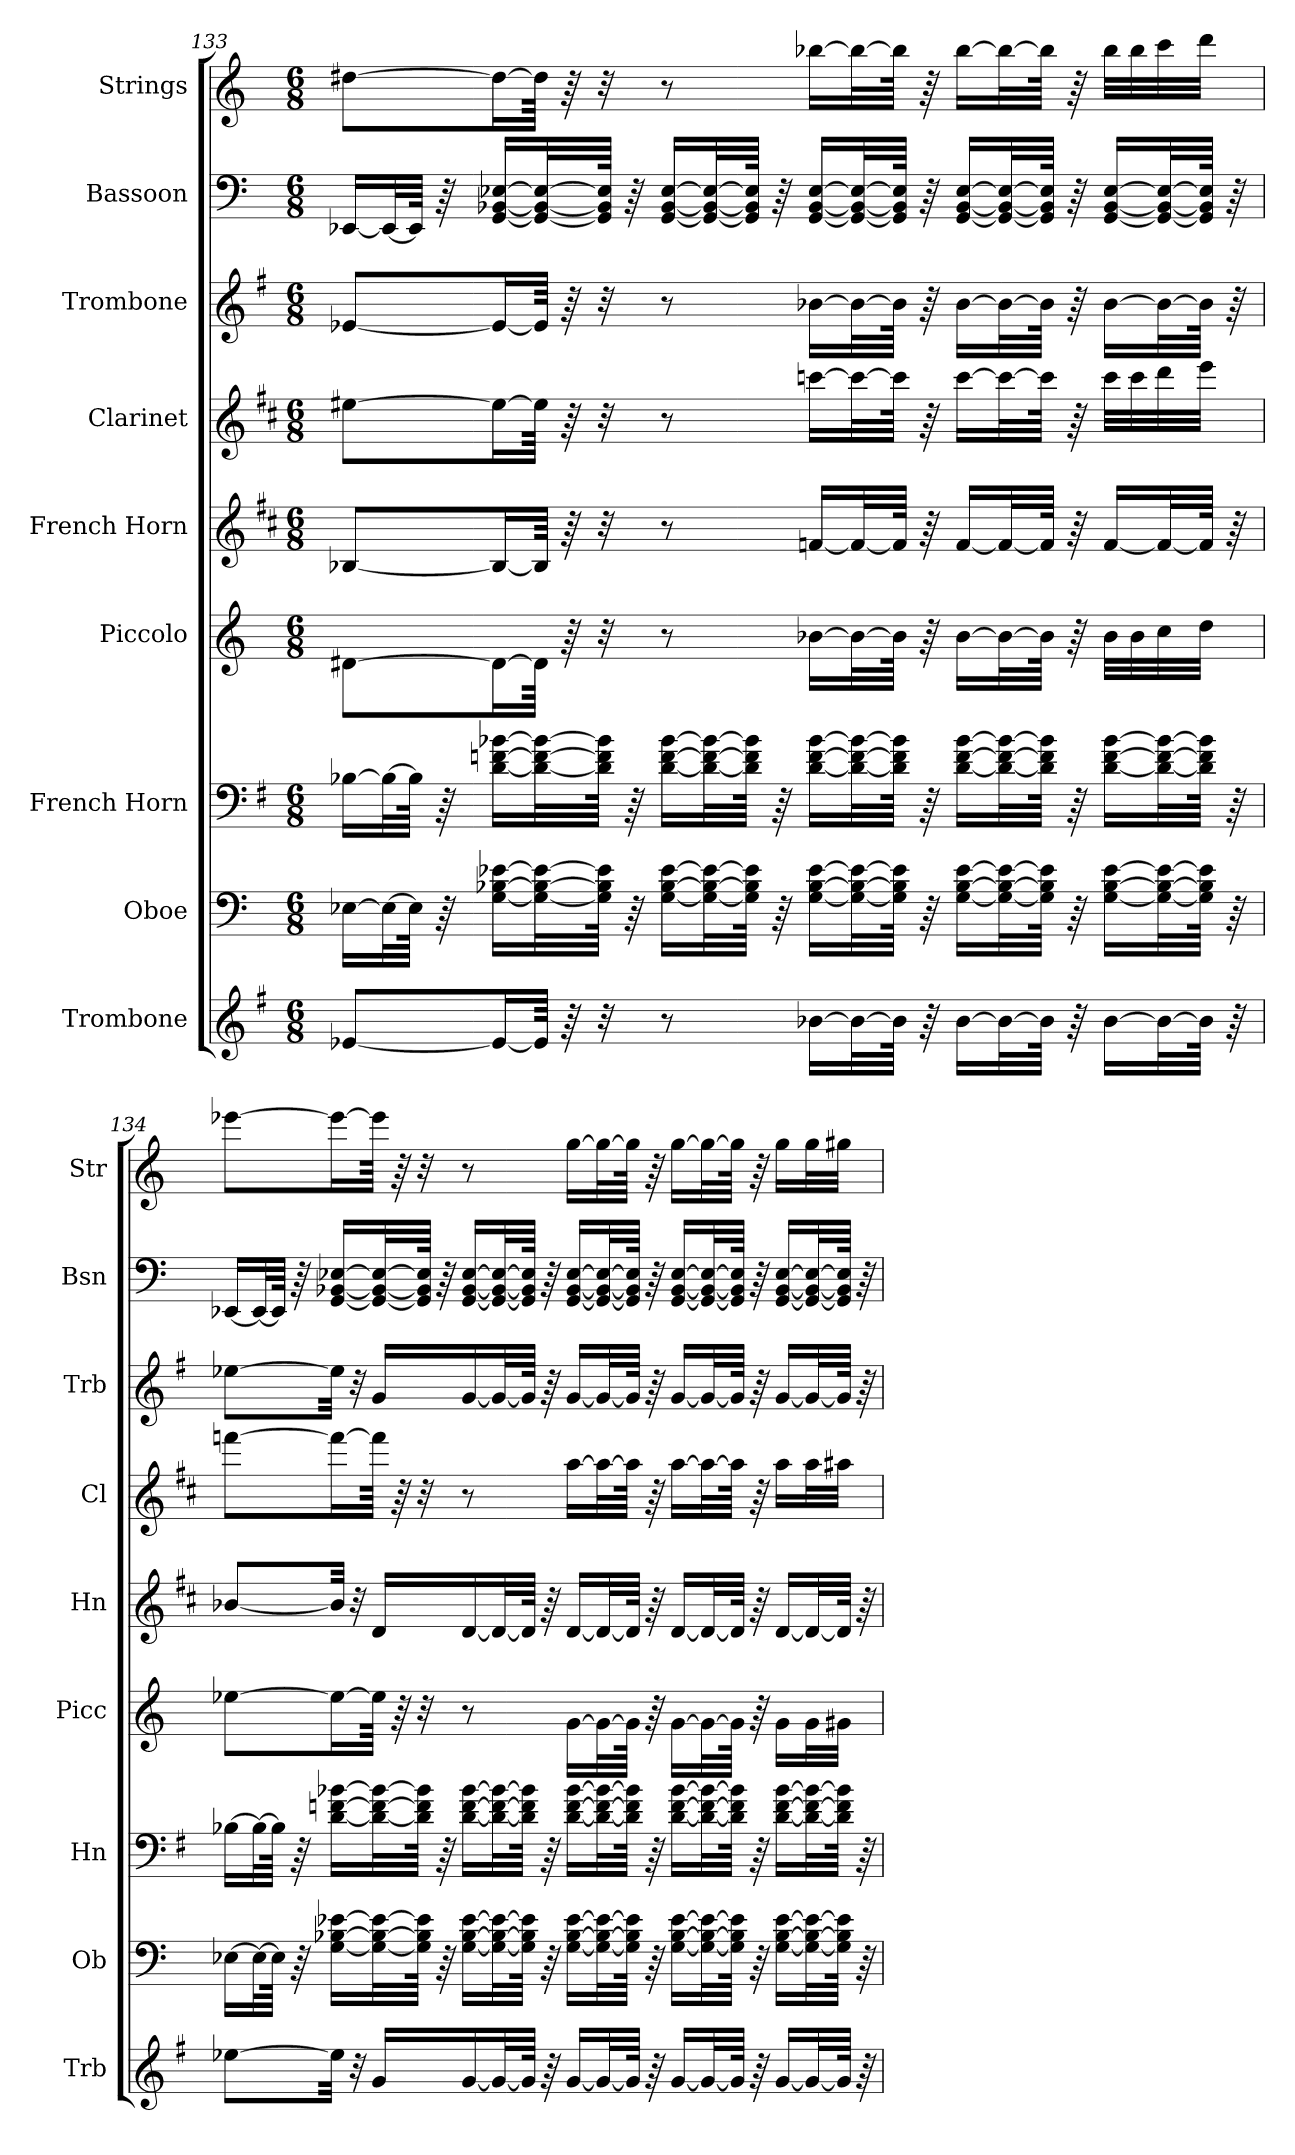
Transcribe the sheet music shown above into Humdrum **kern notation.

**kern	**kern	**kern	**kern	**kern	**kern	**kern	**kern	**kern
*part9	*part8	*part7	*part6	*part5	*part4	*part3	*part2	*part1
*staff9	*staff8	*staff7	*staff6	*staff5	*staff4	*staff3	*staff2	*staff1
*I"Trombone	*I"Oboe	*I"French Horn	*I"Piccolo	*I"French Horn	*I"Clarinet	*I"Trombone	*I"Bassoon	*I"Strings
*I'Trb	*I'Ob	*I'Hn	*I'Picc	*I'Hn	*I'Cl	*I'Trb	*I'Bsn	*I'Str
!!LO:PB:g=z
*clefG2	*clefF4	*clefF4	*clefG2	*clefG2	*clefG2	*clefG2	*clefF4	*clefG2
*	*	*ITrd4c7	*ITrd-7c-12	*ITrd4c7	*ITrd1c2	*	*	*
*k[f#]	*k[]	*k[]	*k[]	*k[f#]	*k[]	*k[f#]	*k[]	*k[]
*M6/8	*M6/8	*M6/8	*M6/8	*M6/8	*M6/8	*M6/8	*M6/8	*M6/8
=133	=133	=133	=133	=133	=133	=133	=133	=133
[8e-X/L	[16E-X\LL	[16E-X\LL	[8dd#X\L	[8E-X/L	[8dd#X\L	[8e-X/L	[16EE-X/LL	[8dd#X\L
.	32E-\L_	32E-\L_	.	.	.	.	32EE-/L_	.
.	64E-\JJJk]	64E-\JJJk]	.	.	.	.	64EE-/JJJk]	.
.	64r	64r	.	.	.	.	64r	.
16e-/L_	[16G\ [16B-X\ [16e-X\LL	[16G\ [16B-X\ [16e-X\LL	16dd#\L_	16E-/L_	16dd#\L_	16e-/L_	[16GG/ [16BB-X/ [16E-X/LL	16dd#\L_
64e-/JJkk]	32G\_ 32B-\_ 32e-\_L	32G\_ 32B-\_ 32e-\_L	64dd#\JJkk]	64E-/JJkk]	64dd#\JJkk]	64e-/JJkk]	32GG/_ 32BB-/_ 32E-/_L	64dd#\JJkk]
64r	.	.	64r	64r	64r	64r	.	64r
32r	64G\] 64B-\] 64e-\]JJJk	64G\] 64B-\] 64e-\]JJJk	32r	32r	32r	32r	64GG/] 64BB-/] 64E-/]JJJk	32r
.	64r	64r	.	.	.	.	64r	.
8r	[16G\ [16B-\ [16e-\LL	[16G\ [16B-\ [16e-\LL	8r	8r	8r	8r	[16GG/ [16BB-/ [16E-/LL	8r
.	32G\_ 32B-\_ 32e-\_L	32G\_ 32B-\_ 32e-\_L	.	.	.	.	32GG/_ 32BB-/_ 32E-/_L	.
.	64G\] 64B-\] 64e-\]JJJk	64G\] 64B-\] 64e-\]JJJk	.	.	.	.	64GG/] 64BB-/] 64E-/]JJJk	.
.	64r	64r	.	.	.	.	64r	.
[16b-X\LL	[16G\ [16B-\ [16e-\LL	[16G\ [16B-\ [16e-\LL	[16bb-X\LL	[16B-X/LL	[16bb-X\LL	[16b-X\LL	[16GG/ [16BB-/ [16E-/LL	[16bb-X\LL
32b-\L_	32G\_ 32B-\_ 32e-\_L	32G\_ 32B-\_ 32e-\_L	32bb-\L_	32B-/L_	32bb-\L_	32b-\L_	32GG/_ 32BB-/_ 32E-/_L	32bb-\L_
64b-\JJJk]	64G\] 64B-\] 64e-\]JJJk	64G\] 64B-\] 64e-\]JJJk	64bb-\JJJk]	64B-/JJJk]	64bb-\JJJk]	64b-\JJJk]	64GG/] 64BB-/] 64E-/]JJJk	64bb-\JJJk]
64r	64r	64r	64r	64r	64r	64r	64r	64r
[16b-\LL	[16G\ [16B-\ [16e-\LL	[16G\ [16B-\ [16e-\LL	[16bb-\LL	[16B-/LL	[16bb-\LL	[16b-\LL	[16GG/ [16BB-/ [16E-/LL	[16bb-\LL
32b-\L_	32G\_ 32B-\_ 32e-\_L	32G\_ 32B-\_ 32e-\_L	32bb-\L_	32B-/L_	32bb-\L_	32b-\L_	32GG/_ 32BB-/_ 32E-/_L	32bb-\L_
64b-\JJJk]	64G\] 64B-\] 64e-\]JJJk	64G\] 64B-\] 64e-\]JJJk	64bb-\JJJk]	64B-/JJJk]	64bb-\JJJk]	64b-\JJJk]	64GG/] 64BB-/] 64E-/]JJJk	64bb-\JJJk]
64r	64r	64r	64r	64r	64r	64r	64r	64r
[16b-\LL	[16G\ [16B-\ [16e-\LL	[16G\ [16B-\ [16e-\LL	32bb-\LLL	[16B-/LL	32bb-\LLL	[16b-\LL	[16GG/ [16BB-/ [16E-/LL	32bb-\LLL
.	.	.	32bb-\	.	32bb-\	.	.	32bb-\
32b-\L_	32G\_ 32B-\_ 32e-\_L	32G\_ 32B-\_ 32e-\_L	32ccc\	32B-/L_	32ccc\	32b-\L_	32GG/_ 32BB-/_ 32E-/_L	32ccc\
64b-\JJJk]	64G\] 64B-\] 64e-\]JJJk	64G\] 64B-\] 64e-\]JJJk	32ddd\JJJ	64B-/JJJk]	32ddd\JJJ	64b-\JJJk]	64GG/] 64BB-/] 64E-/]JJJk	32ddd\JJJ
64r	64r	64r	.	64r	.	64r	64r	.
!!LO:PB:g=z
=134	=134	=134	=134	=134	=134	=134	=134	=134
[8ee-X\L	[16E-X\LL	[16E-X\LL	[8eee-X\L	[8e-X/L	[8eee-X\L	[8ee-X\L	[16EE-X/LL	[8eee-X\L
.	32E-\L_	32E-\L_	.	.	.	.	32EE-/L_	.
.	64E-\JJJk]	64E-\JJJk]	.	.	.	.	64EE-/JJJk]	.
.	64r	64r	.	.	.	.	64r	.
32ee-\Jkk]	[16G\ [16B-X\ [16e-X\LL	[16G\ [16B-X\ [16e-X\LL	16eee-\L_	32e-/Jkk]	16eee-\L_	32ee-\Jkk]	[16GG/ [16BB-X/ [16E-X/LL	16eee-\L_
32r	.	.	.	32r	.	32r	.	.
16g/LL	32G\_ 32B-\_ 32e-\_L	32G\_ 32B-\_ 32e-\_L	64eee-\JJkk]	16G/LL	64eee-\JJkk]	16g/LL	32GG/_ 32BB-/_ 32E-/_L	64eee-\JJkk]
.	.	.	64r	.	64r	.	.	64r
.	64G\] 64B-\] 64e-\]JJJk	64G\] 64B-\] 64e-\]JJJk	32r	.	32r	.	64GG/] 64BB-/] 64E-/]JJJk	32r
.	64r	64r	.	.	.	.	64r	.
[16g/	[16G\ [16B-\ [16e-\LL	[16G\ [16B-\ [16e-\LL	8r	[16G/	8r	[16g/	[16GG/ [16BB-/ [16E-/LL	8r
32g/L_	32G\_ 32B-\_ 32e-\_L	32G\_ 32B-\_ 32e-\_L	.	32G/L_	.	32g/L_	32GG/_ 32BB-/_ 32E-/_L	.
64g/JJJk]	64G\] 64B-\] 64e-\]JJJk	64G\] 64B-\] 64e-\]JJJk	.	64G/JJJk]	.	64g/JJJk]	64GG/] 64BB-/] 64E-/]JJJk	.
64r	64r	64r	.	64r	.	64r	64r	.
[16g/LL	[16G\ [16B-\ [16e-\LL	[16G\ [16B-\ [16e-\LL	[16gg\LL	[16G/LL	[16gg\LL	[16g/LL	[16GG/ [16BB-/ [16E-/LL	[16gg\LL
32g/L_	32G\_ 32B-\_ 32e-\_L	32G\_ 32B-\_ 32e-\_L	32gg\L_	32G/L_	32gg\L_	32g/L_	32GG/_ 32BB-/_ 32E-/_L	32gg\L_
64g/JJJk]	64G\] 64B-\] 64e-\]JJJk	64G\] 64B-\] 64e-\]JJJk	64gg\JJJk]	64G/JJJk]	64gg\JJJk]	64g/JJJk]	64GG/] 64BB-/] 64E-/]JJJk	64gg\JJJk]
64r	64r	64r	64r	64r	64r	64r	64r	64r
[16g/LL	[16G\ [16B-\ [16e-\LL	[16G\ [16B-\ [16e-\LL	[16gg\LL	[16G/LL	[16gg\LL	[16g/LL	[16GG/ [16BB-/ [16E-/LL	[16gg\LL
32g/L_	32G\_ 32B-\_ 32e-\_L	32G\_ 32B-\_ 32e-\_L	32gg\L_	32G/L_	32gg\L_	32g/L_	32GG/_ 32BB-/_ 32E-/_L	32gg\L_
64g/JJJk]	64G\] 64B-\] 64e-\]JJJk	64G\] 64B-\] 64e-\]JJJk	64gg\JJJk]	64G/JJJk]	64gg\JJJk]	64g/JJJk]	64GG/] 64BB-/] 64E-/]JJJk	64gg\JJJk]
64r	64r	64r	64r	64r	64r	64r	64r	64r
[16g/LL	[16G\ [16B-\ [16e-\LL	[16G\ [16B-\ [16e-\LL	16gg\LL	[16G/LL	16gg\LL	[16g/LL	[16GG/ [16BB-/ [16E-/LL	16gg\LL
32g/L_	32G\_ 32B-\_ 32e-\_L	32G\_ 32B-\_ 32e-\_L	32gg\L	32G/L_	32gg\L	32g/L_	32GG/_ 32BB-/_ 32E-/_L	32gg\L
64g/JJJk]	64G\] 64B-\] 64e-\]JJJk	64G\] 64B-\] 64e-\]JJJk	32gg#X\JJJ	64G/JJJk]	32gg#X\JJJ	64g/JJJk]	64GG/] 64BB-/] 64E-/]JJJk	32gg#X\JJJ
64r	64r	64r	.	64r	.	64r	64r	.
=	=	=	=	=	=	=	=	=
*-	*-	*-	*-	*-	*-	*-	*-	*-
